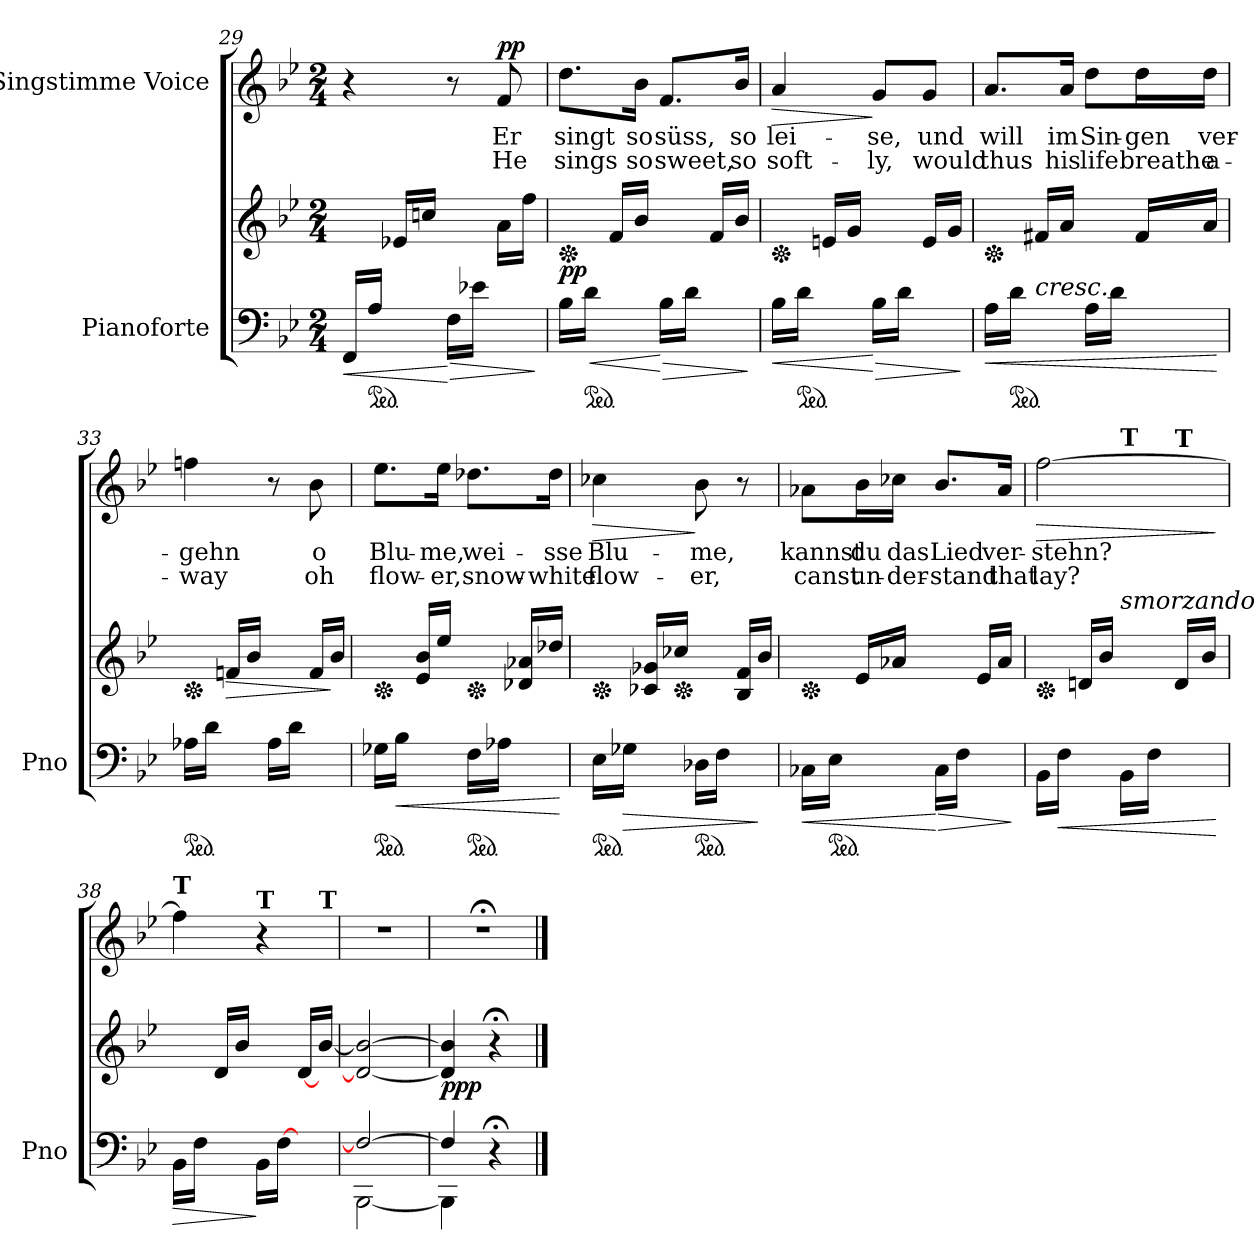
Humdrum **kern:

**kern	**kern	**dynam	**kern	**text	**text	**dynam
*part2	*part2	*part2	*part1	*part1	*part1	*part1
*staff3	*staff2	*staff2/3	*staff1	*staff1	*staff1	*staff1
*I"Pianoforte	*	*	*I"Singstimme Voice	*	*	*
*I'Pno	*	*	*	*	*	*
!!LO:LB:g=z
*clefF4	*clefG2	*	*clefG2	*	*	*
*k[b-e-]	*k[b-e-]	*	*k[b-e-]	*	*	*
*M2/4	*M2/4	*	*M2/4	*	*	*
=29	=29	=29	=29	=29	=29	=29
!	!	!LO:HP:b=2	!	!	!	!
*	*^	*	*	*	*	*
(>16FF/LL	2ryy	8ryy	<	4r	.	.	.
*ped	*	*	*	*	*	*	*
16A/JJ	.	.	.	.	.	.	.
8ryy	.	16e-X/LL	.	.	.	.	.
.	.	16ccn/JJ)	.	.	.	.	.
!	!	!	!LO:HP:b=2	!	!	!	!
(>16F\LL	.	8ryy	> [	8r	.	.	.
16e-X\JJ	.	.	.	.	.	.	.
!	!	!	!	!	!LO:LY:b	!LO:LY:b	!LO:DY:a
8ryy	.	16a\LL	.	8f/	Er	He	pp
.	.	16ff\JJ)	.	.	.	.	.
*	*v	*v	*	*	*	*	*
.	.	]	.	.	.	.
=30	=30	=30	=30	=30	=30	=30
!	!	!LO:HP:b=2	!	!	!	!
*	*Xped	*	*	*	*	*
*	*^	*	*	*	*	*
!	!	!	!LO:DY:n=1:a=2	!	!LO:LY:b	!LO:LY:b	!
(>16B-\LL	2ryy	8ryy	< pp	8.dd\L	singt	sings	.
*ped	*	*	*	*	*	*	*
16d\JJ	.	.	.	.	.	.	.
8ryy	.	16f/LL	.	.	.	.	.
!	!	!	!	!	!LO:LY:b	!LO:LY:b	!
.	.	16b-/JJ)	.	16b-\Jk	so	so	.
!	!	!	!LO:HP:b=2	!	!LO:LY:b	!LO:LY:b	!
(>16B-\LL	.	8ryy	> [	8.f/L	süss,	sweet,	.
16d\JJ	.	.	.	.	.	.	.
8ryy	.	16f/LL	.	.	.	.	.
!	!	!	!	!	!LO:LY:b	!LO:LY:b	!
.	.	16b-/JJ)	.	16b-/Jk	so	so	.
*	*v	*v	*	*	*	*	*
.	.	]	.	.	.	.
=31	=31	=31	=31	=31	=31	=31
!	!	!LO:HP:b=2	!	!	!	!
*	*Xped	*	*	*	*	*
*	*^	*	*	*	*	*
!	!	!	!	!	!LO:LY:b	!LO:LY:b	!LO:HP:b
(>16B-\LL	2ryy	8ryy	<	4a/	lei-	soft-	>
*ped	*	*	*	*	*	*	*
16d\JJ	.	.	.	.	.	.	.
8ryy	.	16en/LL	.	.	.	.	.
.	.	16g/JJ)	.	.	.	.	.
!	!	!	!LO:HP:b=2	!	!LO:LY:b	!LO:LY:b	!
(>16B-\LL	.	8ryy	> [	8g/L	-se,	-ly,	]
16d\JJ	.	.	.	.	.	.	.
!	!	!	!	!	!LO:LY:b	!LO:LY:b	!
8ryy	.	16e/LL	.	8g/J	und	would	.
.	.	16g/JJ)	.	.	.	.	.
*	*v	*v	*	*	*	*	*
.	.	]	.	.	.	.
=32	=32	=32	=32	=32	=32	=32
!	!	!LO:HP:b=2	!	!	!	!
*	*Xped	*	*	*	*	*
*	*^	*	*	*	*	*
!	!	!	!	!	!LO:LY:b	!LO:LY:b	!
(>16A\LL	2ryy	8ryy	<	8.a/L	will	thus	.
*ped	*	*	*	*	*	*	*
16d\JJ	.	.	.	.	.	.	.
!LO:TX:a:i:t=cresc.	!	!	!	!	!	!	!
8ryy	.	16f#X/LL	.	.	.	.	.
!	!	!	!	!	!LO:LY:b	!LO:LY:b	!
.	.	16a/JJ)	.	16a/Jk	im	his	.
!	!	!	!	!	!LO:LY:b	!LO:LY:b	!
(>16A\LL	.	8ryy	.	8dd\L	Sin-	life	.
16d\JJ	.	.	.	.	.	.	.
!	!	!	!	!	!LO:LY:b	!LO:LY:b	!
8ryy	.	16f#/LL	.	16dd\L	-gen	breathe	.
!	!	!	!	!	!LO:LY:b	!LO:LY:b	!
.	.	16a/JJ)	.	16dd\JJ	ver-	a-	.
*	*v	*v	*	*	*	*	*
.	.	[	.	.	.	.
=33	=33	=33	=33	=33	=33	=33
*ped	*	*	*	*	*	*
*	*Xped	*	*	*	*	*
*	*^	*	*	*	*	*
!	!	!	!	!	!LO:LY:b	!LO:LY:b	!
(>16A-X\LL	2ryy	8ryy	.	4ffn\	-gehn	-way	.
16d\JJ	.	.	.	.	.	.	.
!	!	!	!LO:HP:b	!	!	!	!
8ryy	.	16fn/LL	>	.	.	.	.
.	.	16b-/JJ)	.	.	.	.	.
(>16A-\LL	.	8ryy	.	8r	.	.	.
16d\JJ	.	.	.	.	.	.	.
!	!	!	!	!	!LO:LY:b	!LO:LY:b	!
8ryy	.	16f/LL	.	8b-\	o	oh	.
.	.	16b-/JJ)	]	.	.	.	.
!!LO:LB:g=z
=34	=34	=34	=34	=34	=34	=34	=34
*ped	*	*	*	*	*	*	*
*	*Xped	*	*	*	*	*	*
!	!	!	!	!	!LO:LY:b	!LO:LY:b	!
(>16G-X\LL	2ryy	8ryy	.	8.ee-\L	Blu-	flow-	.
!	!	!	!LO:HP:b=2	!	!	!	!
16B-\JJ	.	.	<	.	.	.	.
8ryy	.	16e-/ 16b-/LL	.	.	.	.	.
!	!	!	!	!	!LO:LY:b	!LO:LY:b	!
.	.	16ee-/JJ)	.	16ee-\Jk	-me,	-er,	.
*ped	*	*	*	*	*	*	*
*	*Xped	*	*	*	*	*	*
!	!	!	!	!	!LO:LY:b	!LO:LY:b	!
(>16F\LL	.	8ryy	.	8.dd-X\L	wei-	snow-	.
16A-X\JJ	.	.	.	.	.	.	.
8ryy	.	16d-X/ 16a-X/LL	.	.	.	.	.
!	!	!	!	!	!LO:LY:b	!LO:LY:b	!
.	.	16dd-X/JJ)	.	16dd-\Jk	-sse	-white	.
*	*v	*v	*	*	*	*	*
.	.	[	.	.	.	.
=35	=35	=35	=35	=35	=35	=35
*ped	*	*	*	*	*	*
*	*Xped	*	*	*	*	*
*	*^	*	*	*	*	*
!	!	!	!	!	!LO:LY:b	!LO:LY:b	!LO:HP:b
(>16E-\LL	2ryy	8ryy	.	4cc-X\	Blu-	flow-	>
!	!	!	!LO:HP:b=2	!	!	!	!
16G-X\JJ	.	.	>	.	.	.	.
8ryy	.	16c-X/ 16g-X/LL	.	.	.	.	.
*	*Xped	*	*	*	*	*	*
.	.	16cc-X/JJ)	.	.	.	.	.
*ped	*	*	*	*	*	*	*
!	!	!	!	!	!LO:LY:b	!LO:LY:b	!
(>16D-X\LL	.	8ryy	.	8b-\	-me,	-er,	]
16F\JJ	.	.	.	.	.	.	.
8ryy	.	16B-/ 16f/LL	.	8r	.	.	.
.	.	16b-/JJ)	]	.	.	.	.
=36	=36	=36	=36	=36	=36	=36	=36
!	!	!	!LO:HP:b=2	!	!	!	!
*	*Xped	*	*	*	*	*	*
!	!	!	!	!	!LO:LY:b	!LO:LY:b	!
(>16C-X\LL	2ryy	8ryy	<	8a-X\L	kannst	canst	.
*ped	*	*	*	*	*	*	*
16E-\JJ	.	.	.	.	.	.	.
!	!	!	!	!	!LO:LY:b	!LO:LY:b	!
8ryy	.	16e-/LL	.	16b-\L	du	un-	.
!	!	!	!	!	!LO:LY:b	!LO:LY:b	!
.	.	16a-X/JJ)	.	16cc-X\JJ	das	-der-	.
!	!	!	!LO:HP:b=2	!	!LO:LY:b	!LO:LY:b	!
(>16C-\LL	.	8ryy	> [	8.b-/L	Lied	-stand	.
16F\JJ	.	.	.	.	.	.	.
8ryy	.	16e-/LL	.	.	.	.	.
!	!	!	!	!	!LO:LY:b	!LO:LY:b	!
.	.	16a-/JJ)	.	16a-/Jk	ver-	that	.
*	*v	*v	*	*	*	*	*
.	.	]	.	.	.	.
=37	=37	=37	=37	=37	=37	=37
*	*Xped	*	*	*	*	*
*	*^	*	*	*	*	*
!	!	!	!	!	!LO:LY:b	!LO:LY:b	!LO:HP:b
*	*	*	*	*^	*	*	*
*	*	*	*	*	*^	*	*	*
(>16BB-\LL	4ryy	8ryy	.	[2ff\	4ryy	4.ryy	-stehn?	lay?	>
!	!	!	!LO:HP:b=2	!	!	!	!	!	!
16F\JJ	.	.	<	.	.	.	.	.	.
8ryy	.	16dn/LL	.	.	.	.	.	.	.
.	.	16b-/JJ)	.	.	.	.	.	.	.
!	!	!	!	!	!LO:TX:a:B:t=T	!	!	!	!
!	!LO:TX:a:i:t=smorzando	!	!	!	!	!	!	!	!
(>16BB-\LL	4ryy	8ryy	.	.	4ryy	.	.	.	.
16F\JJ	.	.	.	.	.	.	.	.	.
!	!	!	!	!	!	!LO:TX:a:B:t=T	!	!	!
8ryy	.	16d/LL	.	.	.	8ryy	.	.	.
.	.	16b-/JJ)	.	.	.	.	.	.	.
*	*v	*v	*	*	*	*	*	*	*
.	.	[	.	.	.	.	.	]
=38	=38	=38	=38	=38	=38	=38	=38	=38
!	!	!	!LO:TX:a:B:t=T	!	!	!	!	!
!	!	!LO:HP:b=2	!	!	!	!	!	!
*	*^	*	*	*v	*v	*	*	*
(>16BB-\LL	2ryy	8ryy	>	4ff\]	4..ryy	.	.	.
16F\JJ	.	.	.	.	.	.	.	.
8ryy	.	16d/LL	.	.	.	.	.	.
.	.	16b-/JJ)	.	.	.	.	.	.
!	!	!	!	!LO:TX:a:B:t=T	!	!	!	!
(>16BB-\LL	.	8ryy	]	4r	.	.	.	.
[16F\JJ	.	.	.	.	.	.	.	.
8ryy	.	[16d/LL	.	.	.	.	.	.
!	!	!	!	!	!LO:TX:a:B:t=T	!	!	!
.	.	[16b-/JJ)	.	.	16ryy	.	.	.
*	*v	*v	*	*	*	*	*	*
*	*	*	*v	*v	*	*	*
=39	=39	=39	=39	=39	=39	=39
*^	*	*	*	*	*	*
2F/_	[2BBB-\	2d/_ 2b-/_	.	2r	.	.	.
=40	=40	=40	=40	=40	=40	=40	=40
!	!	!	!LO:DY:b	!	!	!	!
4F/]	4BBB-\]	4d/] 4b-/]	ppp	2r;<	.	.	.
4r;<	4ryy	4r;<	.	.	.	.	.
*v	*v	*	*	*	*	*	*
==	==	==	==	==	==	==
*-	*-	*-	*-	*-	*-	*-
